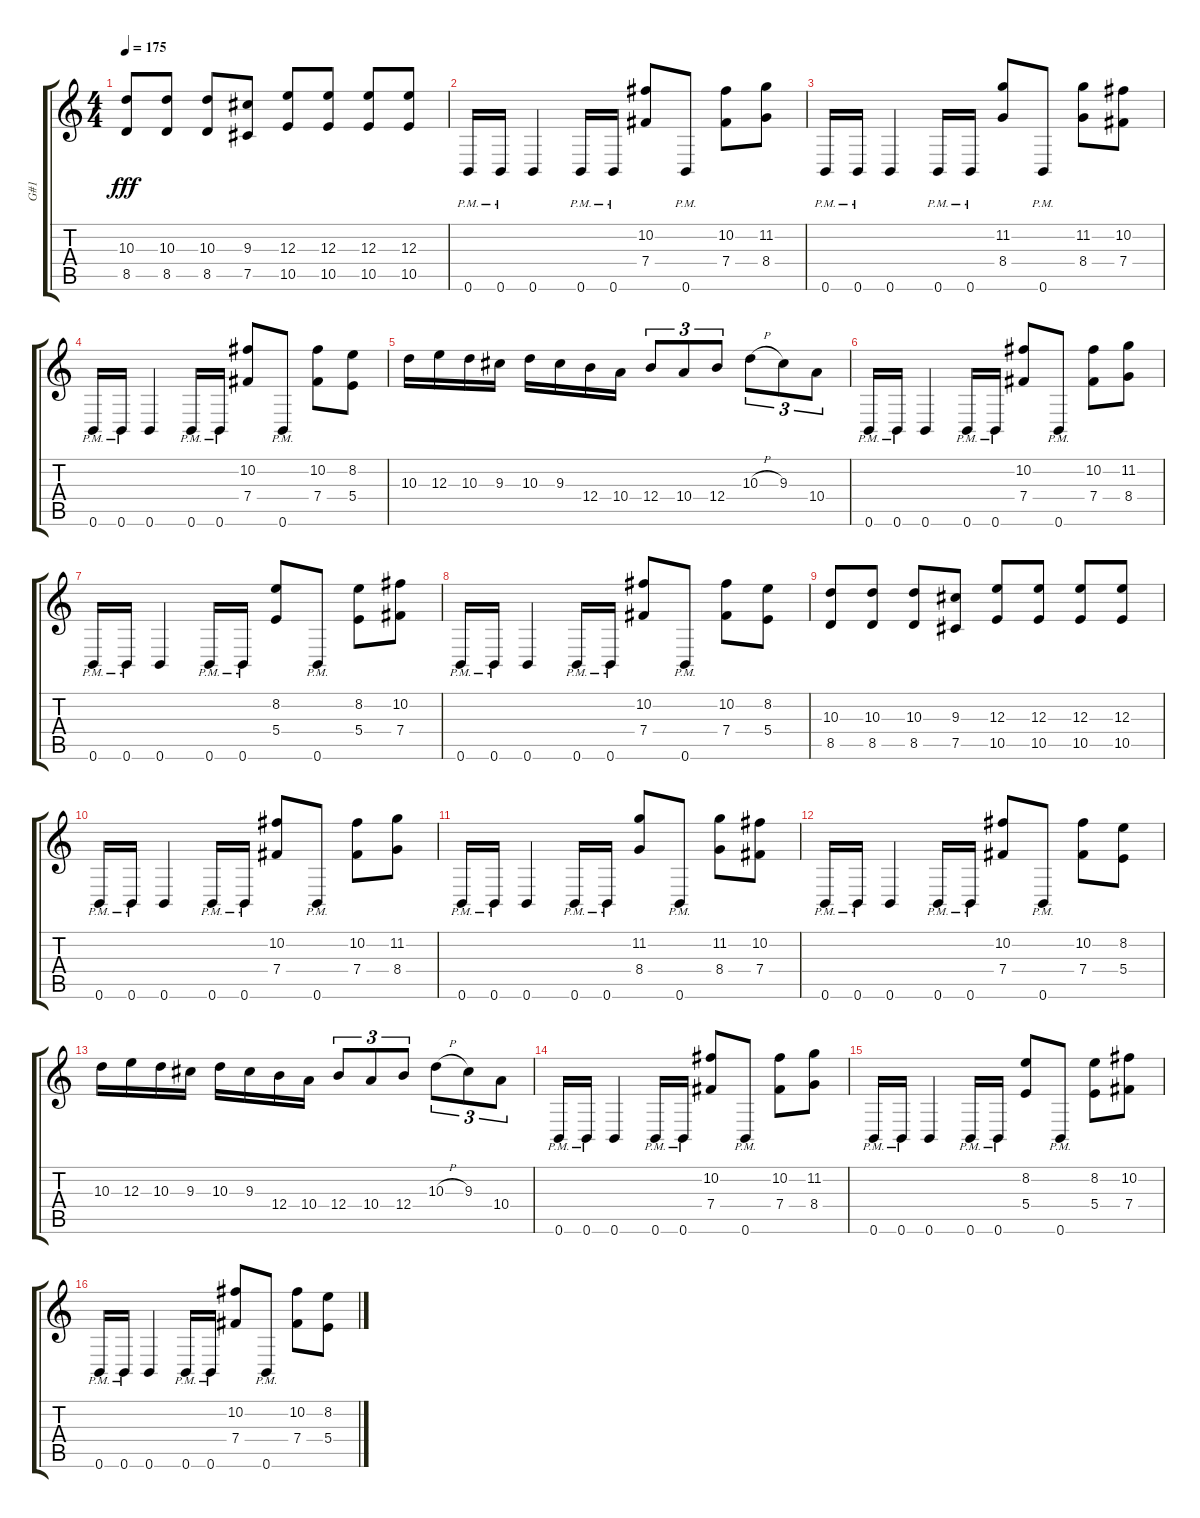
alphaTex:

\track ("G#1" "G#1") {instrument overdrivenguitar}
\staff {score tabs}
\tuning (Db4 Ab3 E3 B2 Gb2 B1) {hide}
\ts (4 4)
\tempo 175
\clef g2
\ks c
(10.3 8.5).8{dy fff} (10.3 8.5).8 (10.3 8.5).8 (9.3 7.5).8 (12.3 10.5).8 (12.3 10.5).8 (12.3 10.5).8 (12.3 10.5).8 |
0.6{pm}.16 0.6{pm}.16 0.6.4 0.6{pm}.16 0.6{pm}.16 (10.2 7.4).8 0.6{pm}.8 (10.2 7.4).8 (11.2 8.4).8 |
0.6{pm}.16 0.6{pm}.16 0.6.4 0.6{pm}.16 0.6{pm}.16 (11.2 8.4).8 0.6{pm}.8 (11.2 8.4).8 (10.2 7.4).8 |
0.6{pm}.16 0.6{pm}.16 0.6.4 0.6{pm}.16 0.6{pm}.16 (10.2 7.4).8 0.6{pm}.8 (10.2 7.4).8 (8.2 5.4).8 |
10.3.16 12.3.16 10.3.16 9.3.16 10.3.16 9.3.16 12.4.16 10.4.16 12.4.8{tu (3 2)} 10.4.8{tu (3 2)} 12.4.8{tu (3 2)} 10.3{h}.8{tu (3 2)} 9.3.8{tu (3 2)} 10.4.8{tu (3 2)} |
0.6{pm}.16 0.6{pm}.16 0.6.4 0.6{pm}.16 0.6{pm}.16 (10.2 7.4).8 0.6{pm}.8 (10.2 7.4).8 (11.2 8.4).8 |
0.6{pm}.16 0.6{pm}.16 0.6.4 0.6{pm}.16 0.6{pm}.16 (8.2 5.4).8 0.6{pm}.8 (8.2 5.4).8 (10.2 7.4).8 |
0.6{pm}.16 0.6{pm}.16 0.6.4 0.6{pm}.16 0.6{pm}.16 (10.2 7.4).8 0.6{pm}.8 (10.2 7.4).8 (8.2 5.4).8 |
(10.3 8.5).8 (10.3 8.5).8 (10.3 8.5).8 (9.3 7.5).8 (12.3 10.5).8 (12.3 10.5).8 (12.3 10.5).8 (12.3 10.5).8 |
0.6{pm}.16 0.6{pm}.16 0.6.4 0.6{pm}.16 0.6{pm}.16 (10.2 7.4).8 0.6{pm}.8 (10.2 7.4).8 (11.2 8.4).8 |
0.6{pm}.16 0.6{pm}.16 0.6.4 0.6{pm}.16 0.6{pm}.16 (11.2 8.4).8 0.6{pm}.8 (11.2 8.4).8 (10.2 7.4).8 |
0.6{pm}.16 0.6{pm}.16 0.6.4 0.6{pm}.16 0.6{pm}.16 (10.2 7.4).8 0.6{pm}.8 (10.2 7.4).8 (8.2 5.4).8 |
10.3.16 12.3.16 10.3.16 9.3.16 10.3.16 9.3.16 12.4.16 10.4.16 12.4.8{tu (3 2)} 10.4.8{tu (3 2)} 12.4.8{tu (3 2)} 10.3{h}.8{tu (3 2)} 9.3.8{tu (3 2)} 10.4.8{tu (3 2)} |
0.6{pm}.16 0.6{pm}.16 0.6.4 0.6{pm}.16 0.6{pm}.16 (10.2 7.4).8 0.6{pm}.8 (10.2 7.4).8 (11.2 8.4).8 |
0.6{pm}.16 0.6{pm}.16 0.6.4 0.6{pm}.16 0.6{pm}.16 (8.2 5.4).8 0.6{pm}.8 (8.2 5.4).8 (10.2 7.4).8 |
0.6{pm}.16 0.6{pm}.16 0.6.4 0.6{pm}.16 0.6{pm}.16 (10.2 7.4).8 0.6{pm}.8 (10.2 7.4).8 (8.2 5.4).8
